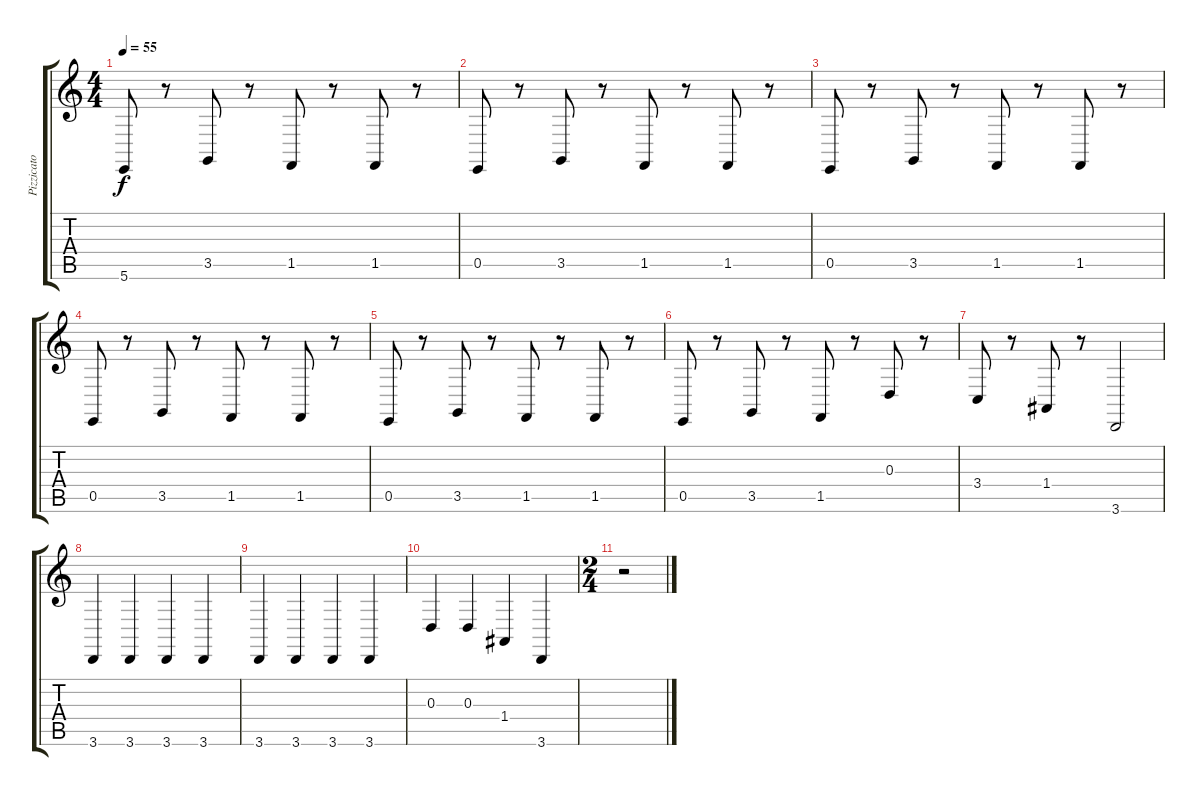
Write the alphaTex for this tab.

\track ("Pizzicato Strings I" "Pizzicato ") {instrument pizzicatostrings}
\staff {score tabs}
\tuning (B3 Gb3 D3 A2 E2 B1) {hide}
\ts (4 4)
\tempo 55
\clef g2
\ks c
5.6.8{dy f volume 14 balance 8 instrument pizzicatostrings} r.8 3.5.8 r.8 1.5.8 r.8 1.5.8 r.8 |
0.5.8 r.8 3.5.8 r.8 1.5.8 r.8 1.5.8 r.8 |
0.5.8 r.8 3.5.8 r.8 1.5.8 r.8 1.5.8 r.8 |
0.5.8 r.8 3.5.8 r.8 1.5.8 r.8 1.5.8 r.8 |
0.5.8 r.8 3.5.8 r.8 1.5.8 r.8 1.5.8 r.8 |
0.5.8 r.8 3.5.8 r.8 1.5.8 r.8 0.3.8 r.8 |
3.4.8 r.8 1.4.8 r.8 3.6.2 |
3.6.4 3.6.4 3.6.4 3.6.4 |
3.6.4 3.6.4 3.6.4 3.6.4 |
0.3.4 0.3.4 1.4.4 3.6.4 |
\ts (2 4)
r.2
